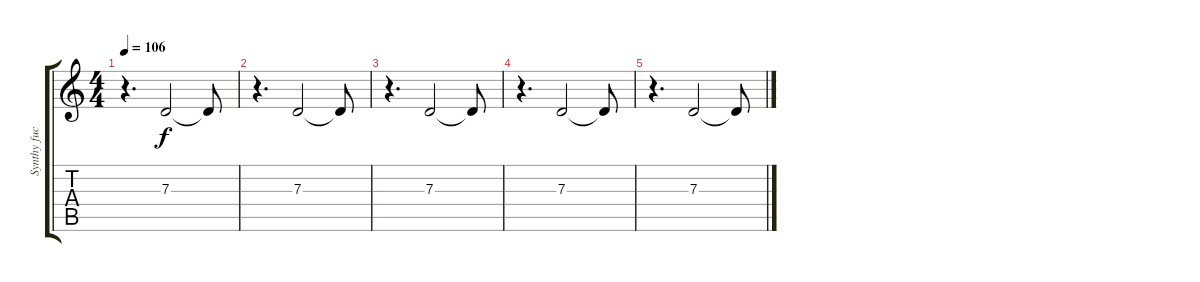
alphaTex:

\track ("Synthy fuck" "Synthy fuc") {instrument lead1square}
\staff {score tabs}
\tuning (E4 C4 G3 C3 G2 C2) {hide}
\ts (4 4)
\tempo 106
\clef g2
\ks c
r.4{d dy f} 7.3.2 7.3{t}.8 |
r.4{d} 7.3.2 7.3{t}.8 |
r.4{d} 7.3.2 7.3{t}.8 |
r.4{d} 7.3.2 7.3{t}.8 |
r.4{d} 7.3.2 7.3{t}.8
